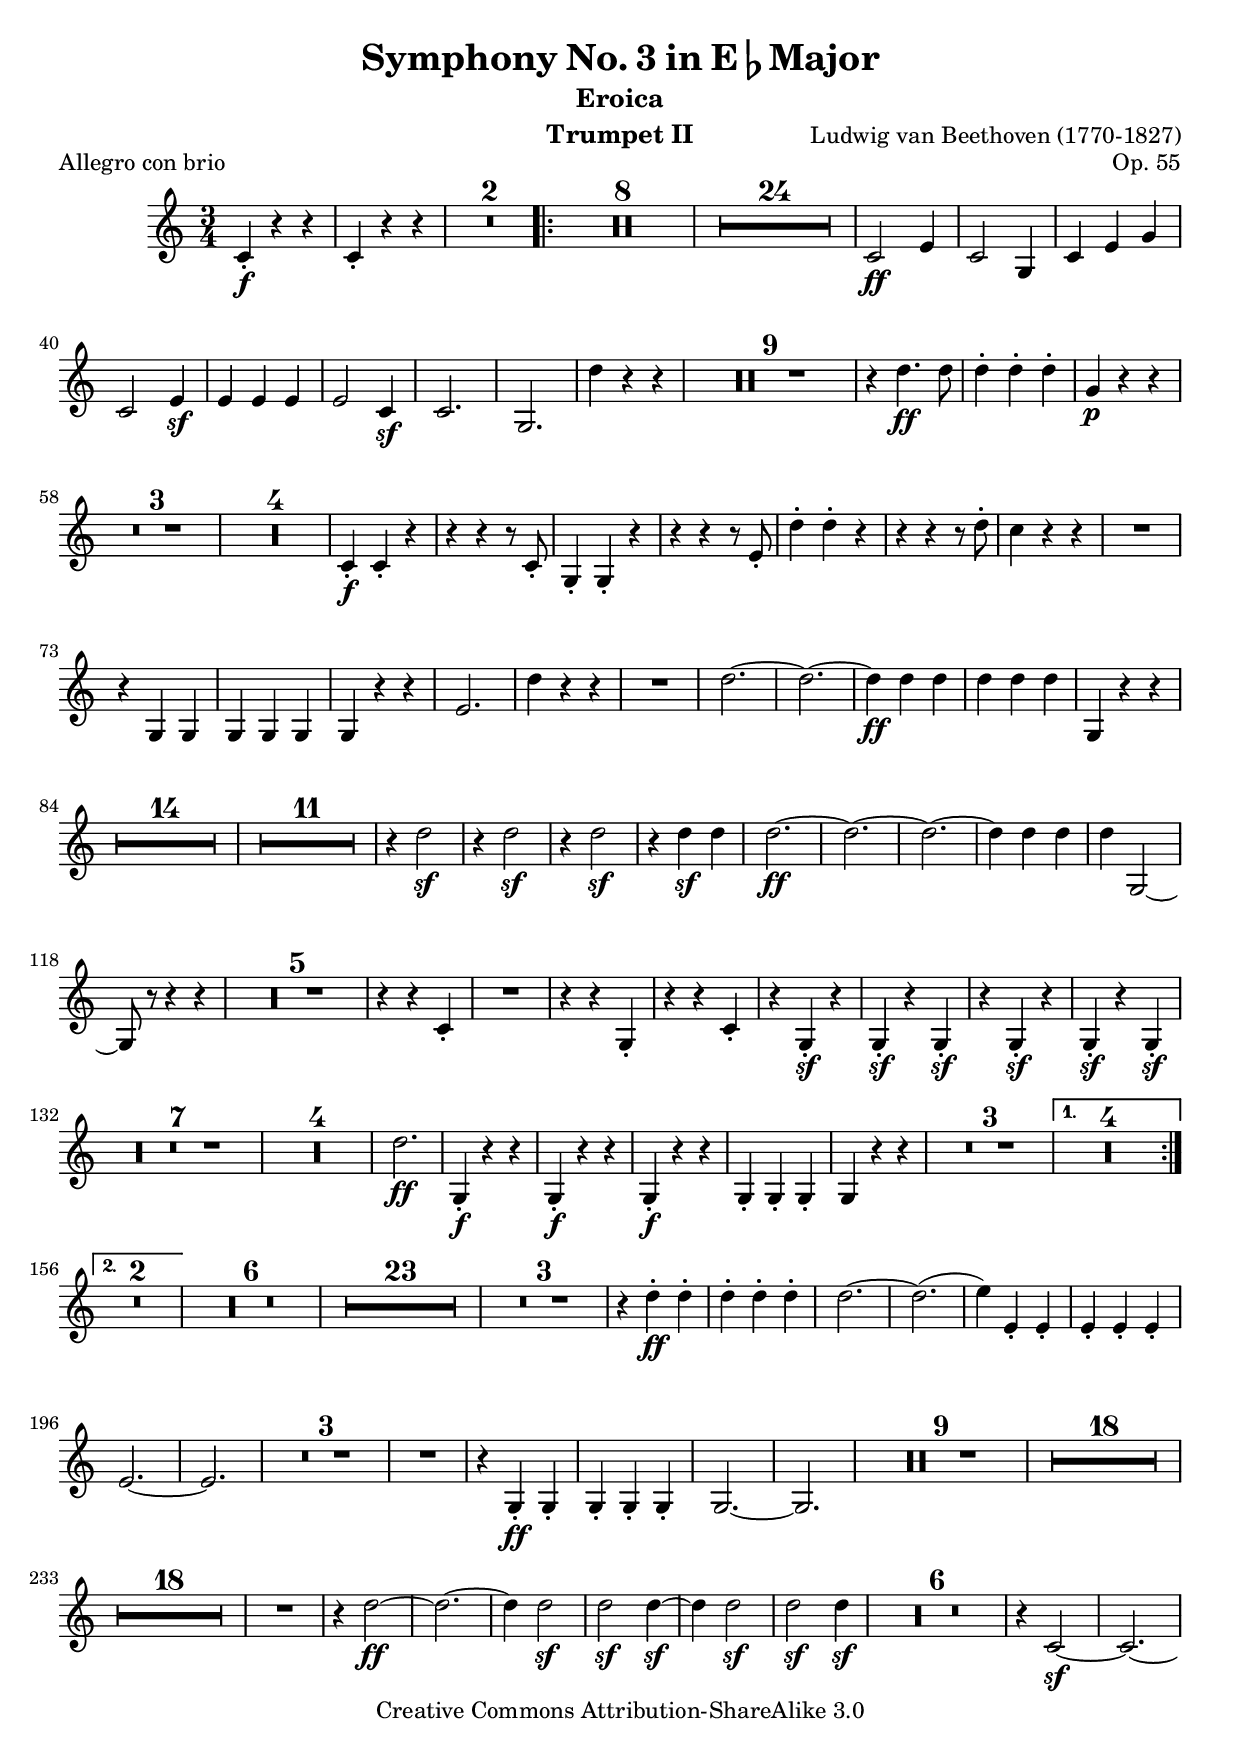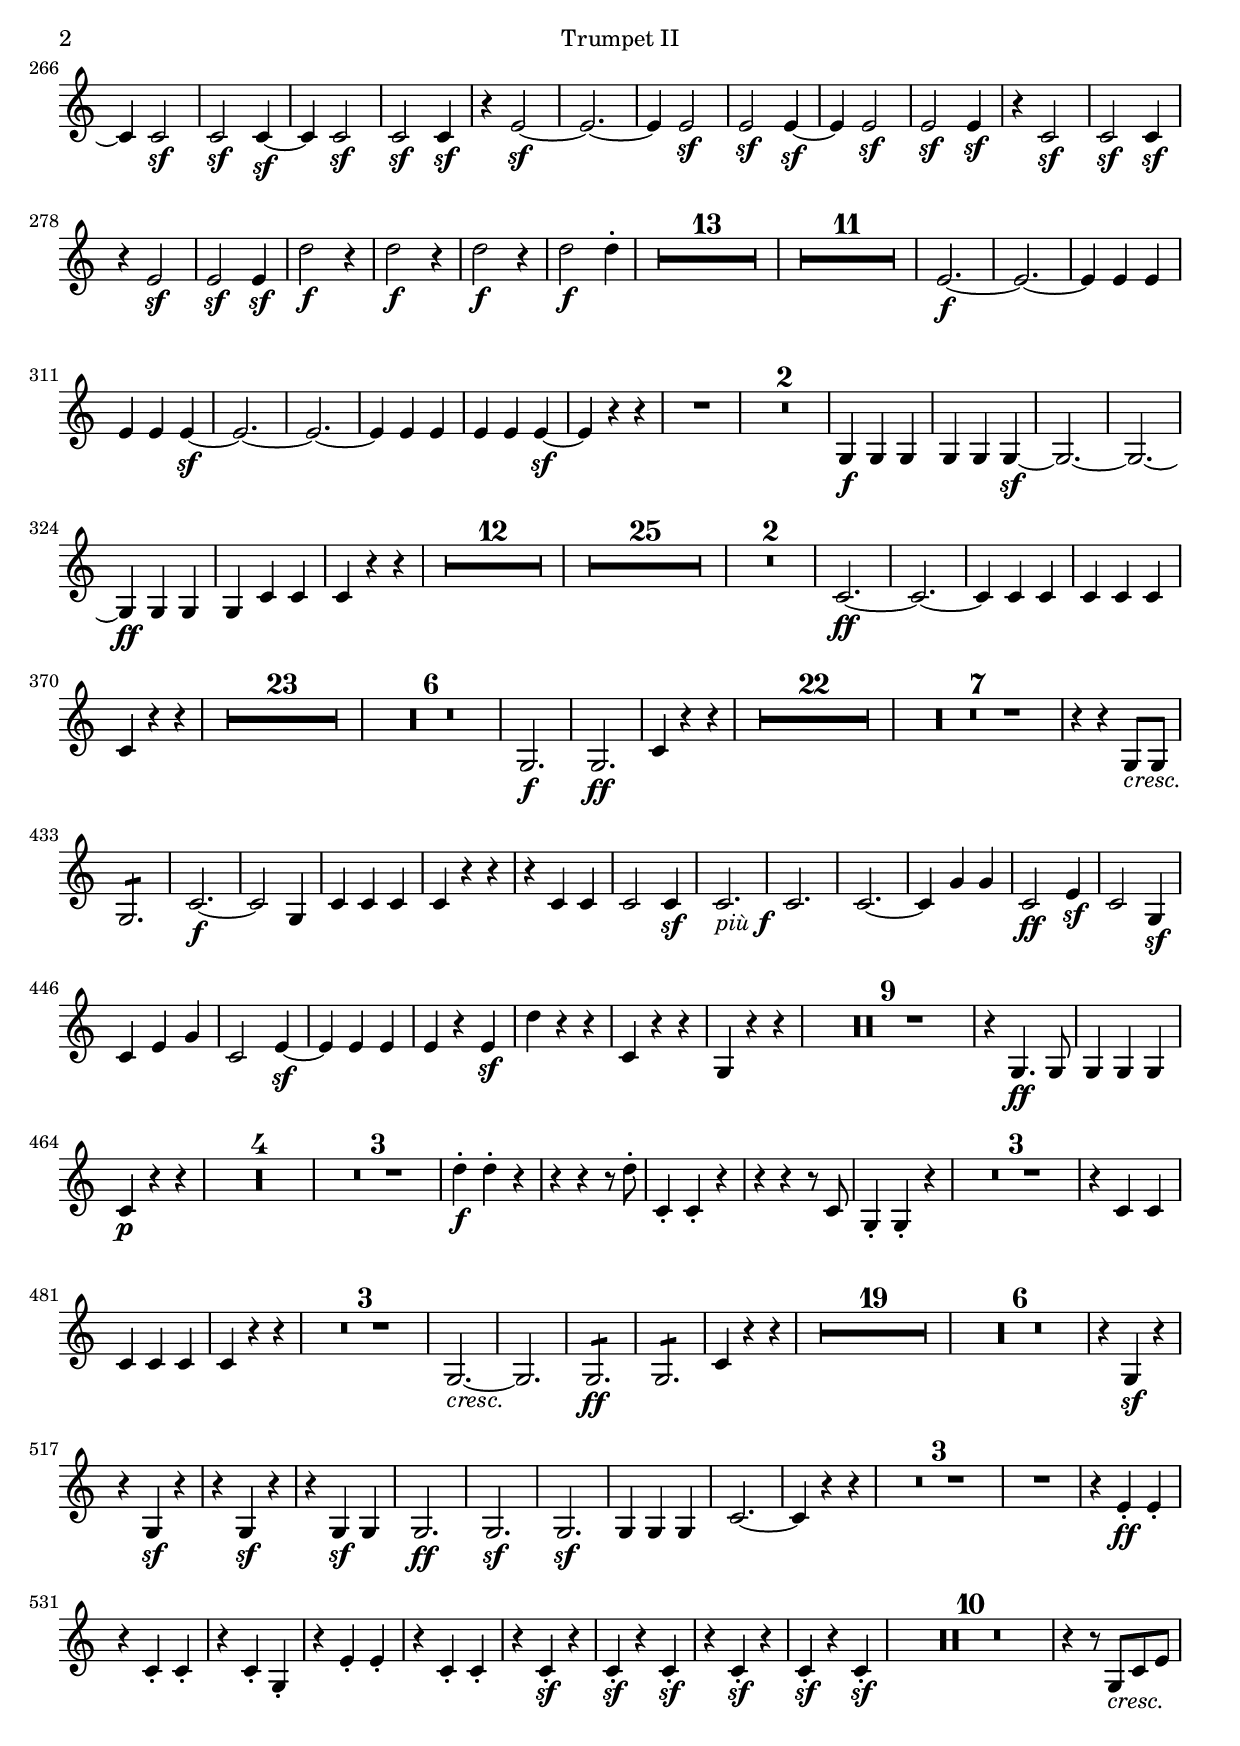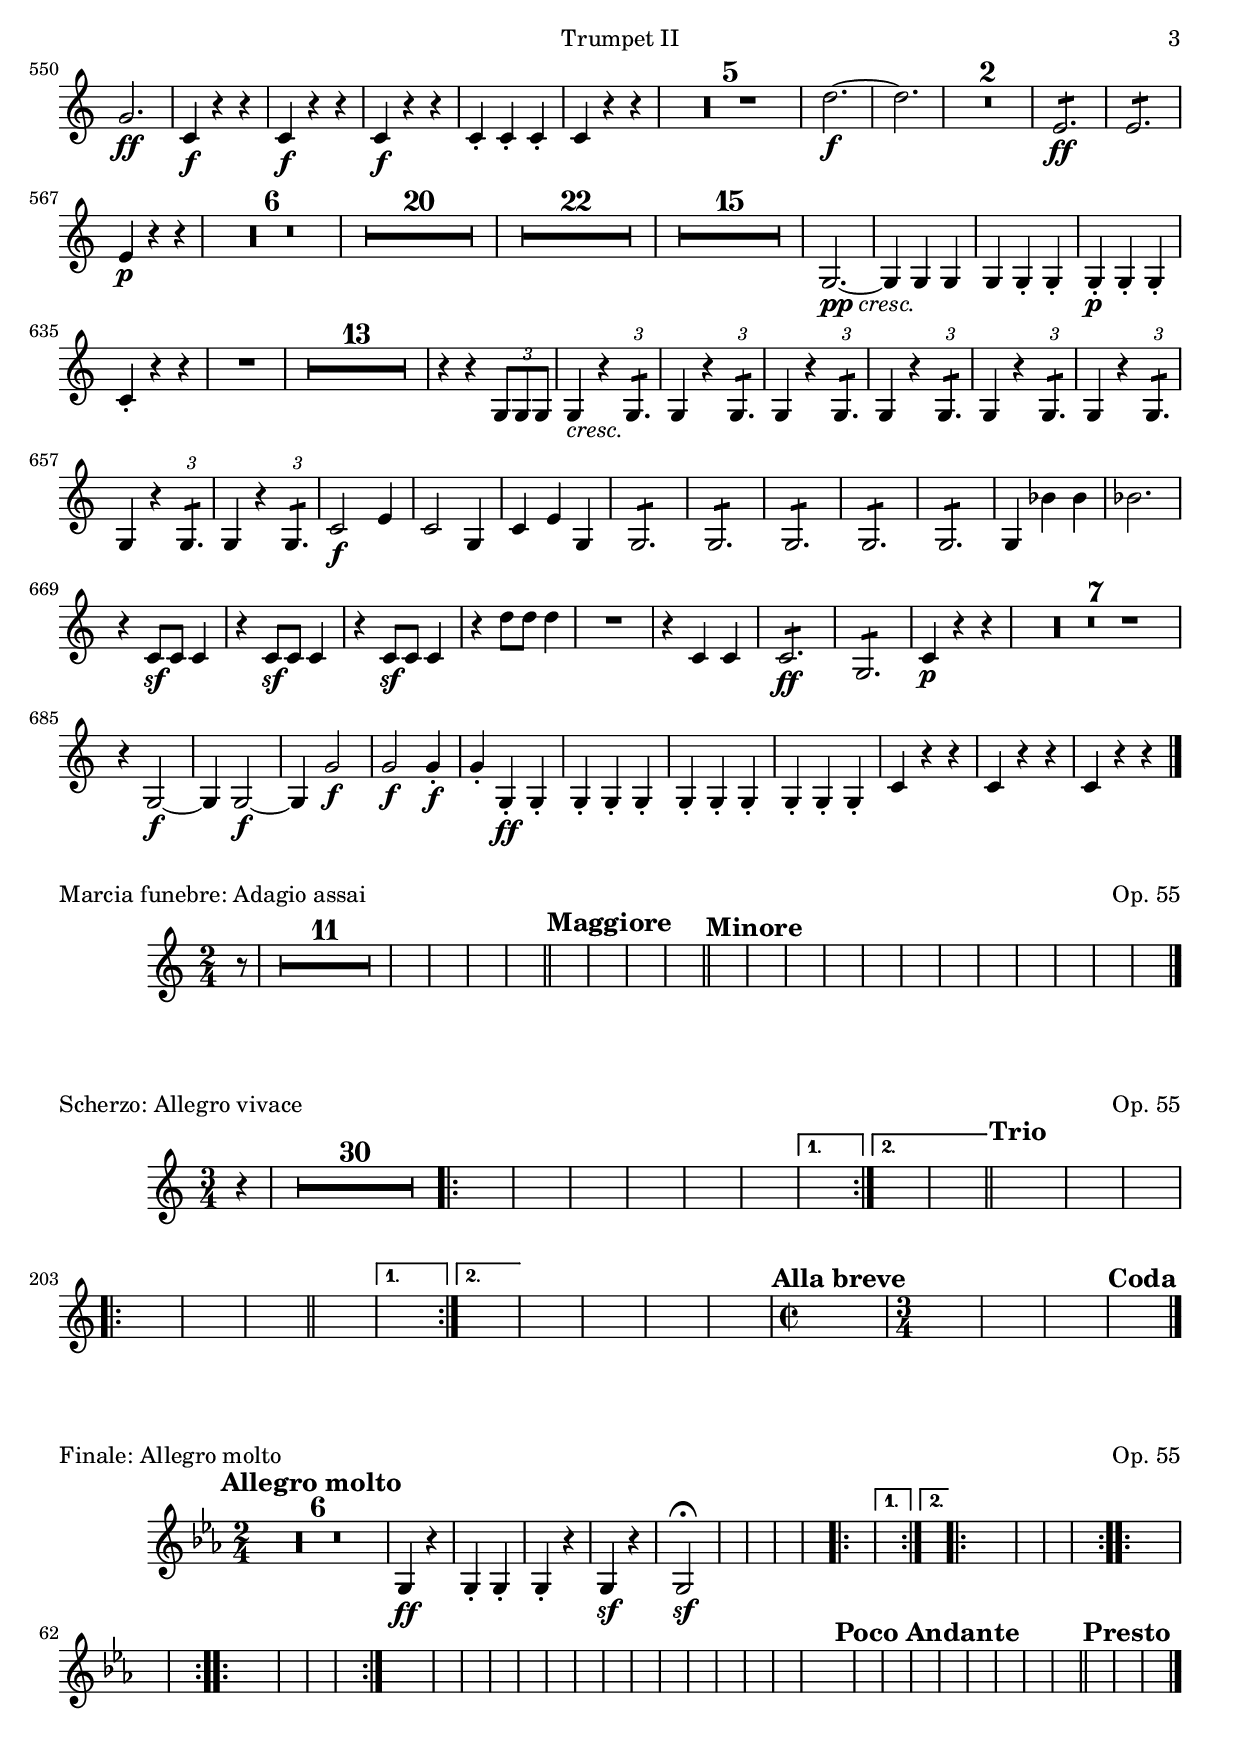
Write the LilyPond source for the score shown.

\version "2.9.17"

\include "defs.lyi" 
\include "defs.lyi"

trumpetTwoMvtI = \relative c'
{
  \time 3/4
  \transposition ees
  \key c \major
  c4-.\f r r |
  c4-. r r |
  R2.*2 |
  \repeat volta 2
  {
    R2.*32 |

    %page 3
    c2\ff e4 |
    c2 g4 |
    c e g |
    c,2 e4\sf |
    e e e |
    e2 c4\sf |
    c2. |
    g |
    d''4 r r |
    R2.*9 |
    r4 d4.\ff d8 |
    d4-. d-. d-. |
    g,4\p r r |
    R2.*7 | %page 4
    c,4-.\f c-. r |
    r r r8 c-. |
    g4-. g-. r |
    r r r8 e'-. |
    d'4-. d-. r |
    r r r8 d-. |
    c4 r r |
    R2. |
    r4 g, g |
    g g g |
    g r r |

    %page 5
    e'2. |
    d'4 r r |
    R2. |
    d2.~ |
    d~ |
    d4\ff d d |
    d d d |
    g,, r r |
    R2.*25 | %page 6
    r4 d''2\sf |
    r4 d2\sf |
    r4 d2\sf |
    r4 d\sf d |
    d2.~\ff | d~ | d~ |
    d4 d d |
    d g,,2~ |

    %page 7
    g8 r r4 r |
    R2.*5 |
    r4 r c4-. |
    R2. |
    r4 r g-. |
    r r c-. |
    \repeat unfold 6 {r g-.\sf} |
    R2.*11 | %page 8
    d''2.\ff |
    \repeat unfold 3 {g,,4-.\f r r |}
    g4-. g-. g-. |
    g r r |
    R2.*3 |
  }
  \alternative
  {
    { R2.*4 | }
    { R2.*2 | }
  }
  R2.*32 | %page 9, page 10
  r4 d''-.\ff d-. |
  d-. d-. d-. |
  d2.~ | d( |
  e4) e,-. e-. |
  e-. e-. e-. |
  e2.~ | e |
  R2.*4 | %page 11
  r4 g,-.\ff g-. |
  g-. g-. g-. |
  g2.~ | g |
  R2.*46 | %page 12, page 13, page 14
  r4 d''2~\ff | d2.~ |
  d4 d2\sf |
  d2\sf d4~\sf |
  d d2\sf |
  d2\sf d4\sf |
  R2.*6 |
  r4 c,2~\sf | c2.~ |
  c4 c2\sf |
  c2\sf c4~\sf |
  c4 c2\sf |
  c2\sf c4\sf |
  r4 e2~\sf |
  e2.~ |
  e4 e2\sf |
  e2\sf e4\sf~ |
  e e2\sf |
  e2\sf e4\sf |

  %page 15
  r4 c2\sf |
  c2\sf c4\sf |
  r4 e2\sf |
  e2\sf e4\sf |
  d'2\f r4 |
  d2\f r4 |
  d2\f r4 |
  d2\f d4-. |
  R2.*24 | %page 16
  e,2.~\f | e~ |
  e4 e e |
  e e e~\sf |
  e2.~ | e~ |
  e4 e e |
  e e e~\sf |
  e r r |
  R2.*3 | %page 17
  g,4\f g g |
  g g g~\sf |
  g2.~ | g~ |
  g4\ff g g |
  g c c |
  c r r |
  R2.*39 | %page 18, page 19
  c2.~\ff | c~ |
  c4 c c | c c c | c r r |
  R2.*29 | %page 20
  g2.\f |
  g\ff |
  c4 r r |
  R2.*29 | %page 21
  r4 r g8_\mCresc g |
  g2.:8 |
  c2.~\f |
  c2 g4 |
  c c c |
  c r r |
  r c c |
  c2 c4\sf |
  c2._\mPiuF |
  c |
  c~ |
  c4 g' g |
  c,2\ff e4\sf |
  c2 g4\sf |
  c e g |
  c,2 e4~\sf |

  %page 22
  e e e |
  e r e\sf |
  d' r r |
  c, r r |
  g r r |
  R2.*9 |
  r4 g4.\ff g8 |
  g4 g g |
  c\p r r |
  R2.*7 | %page 23
  d'4-.\f d-. r |
  r r r8 d-. |
  c,4-. c-. r |
  r r r8 c |
  g4-. g-. r |
  R2.*3 |
  r4 c c |
  c c c |
  c r r |
  R2.*3 |

  %page 24
  g2.~_\mCresc | g |
  g2.:8\ff |
  g:8 |
  c4 r r |
  R2.*25 | %page 25
  \repeat unfold 3{r4 g\sf r |}
  r4 g\sf g |
  g2.\ff |
  g\sf |
  g\sf |
  g4 g g |
  c2.~ |
  c4 r r |
  R2.*4 | %page 26
  r4 e-.\ff e-. |
  r c-. c-. |
  r c-. g-. |
  r e'-. e-. |
  r c-. c-. |
  \repeat unfold 6 {r c-.\sf} |
  R2.*10 |

  %page 27
  r4 r8 g_\mCresc c e |
  g2.\ff |
  c,4\f r r |
  c\f r r |
  c\f r r |
  c-. c-. c-. |
  c r r |
  R2.*5 |
  d'2.~\f | d |
  R2.*2 |
  e,2.:8\ff |
  e:8 |
  e4\p r r |
  R2.*63 | %page 28, page 29, page 30
  g,2.~_\mPPCresc |
  g4 g g |
  g g-. g-. |
  g-.\p g-. g-. |
  c-. r r |
  R2.*14 |
  r4 r \times 2/3 {g8 g g} |
  g4_\mCresc r \times 2/3 {g4.:8} |
  \repeat unfold 7 {g4 r \times 2/3 {g4.:8} |}
  c2\f e4 |
  c2 g4 |
  c e g, |
  \repeat unfold 5 {g2.:8 |}
  g4 bes' bes |
  bes2. |
  \repeat unfold 3 {r4 c,8\sf c c4 |} |
  r4 d'8 d d4 |
  R2. |

  %page 33
  r4 c, c |
  c2.:8\ff |
  g:8 |
  c4\p r r |
  R2.*7 |
  r4 g2~\f |
  g4 g2~\f |
  g4 g'2\f |
  g\f g4-.\f |
  g-. g,-.\ff \repeat unfold 10 {g-.} |
  c r r |
  c r r |
  c r r | \bar "|."
}

 
\include "defs.lyi"

trumpetTwoMvtII = \relative c'
{
  \time 2/4
  \key c \major
  \transposition c
  \partial 8 r8 |
  R2*11 |
}

 
\include "defs.lyi"

trumpetTwoMvtIII = \relative c'
{
  \transposition ees 
  r4
  R2.*30 |
}

 
\include "defs.lyi"

trumpetTwoMvtIV = \relative c'
{
  \transposition ees
  \key c \minor
  R2*6 |
  g4\ff r |
  g-. g-. |
  g-. r |
  g\sf r |
  g2\sf\fermata |
}

 

instrument = "Trumpet II"

notesMvtI = \trumpetTwoMvtI
notesMvtII = \trumpetTwoMvtII
notesMvtIII = \trumpetTwoMvtIII
notesMvtIV = \trumpetTwoMvtIV

\include "Part.lyi"

